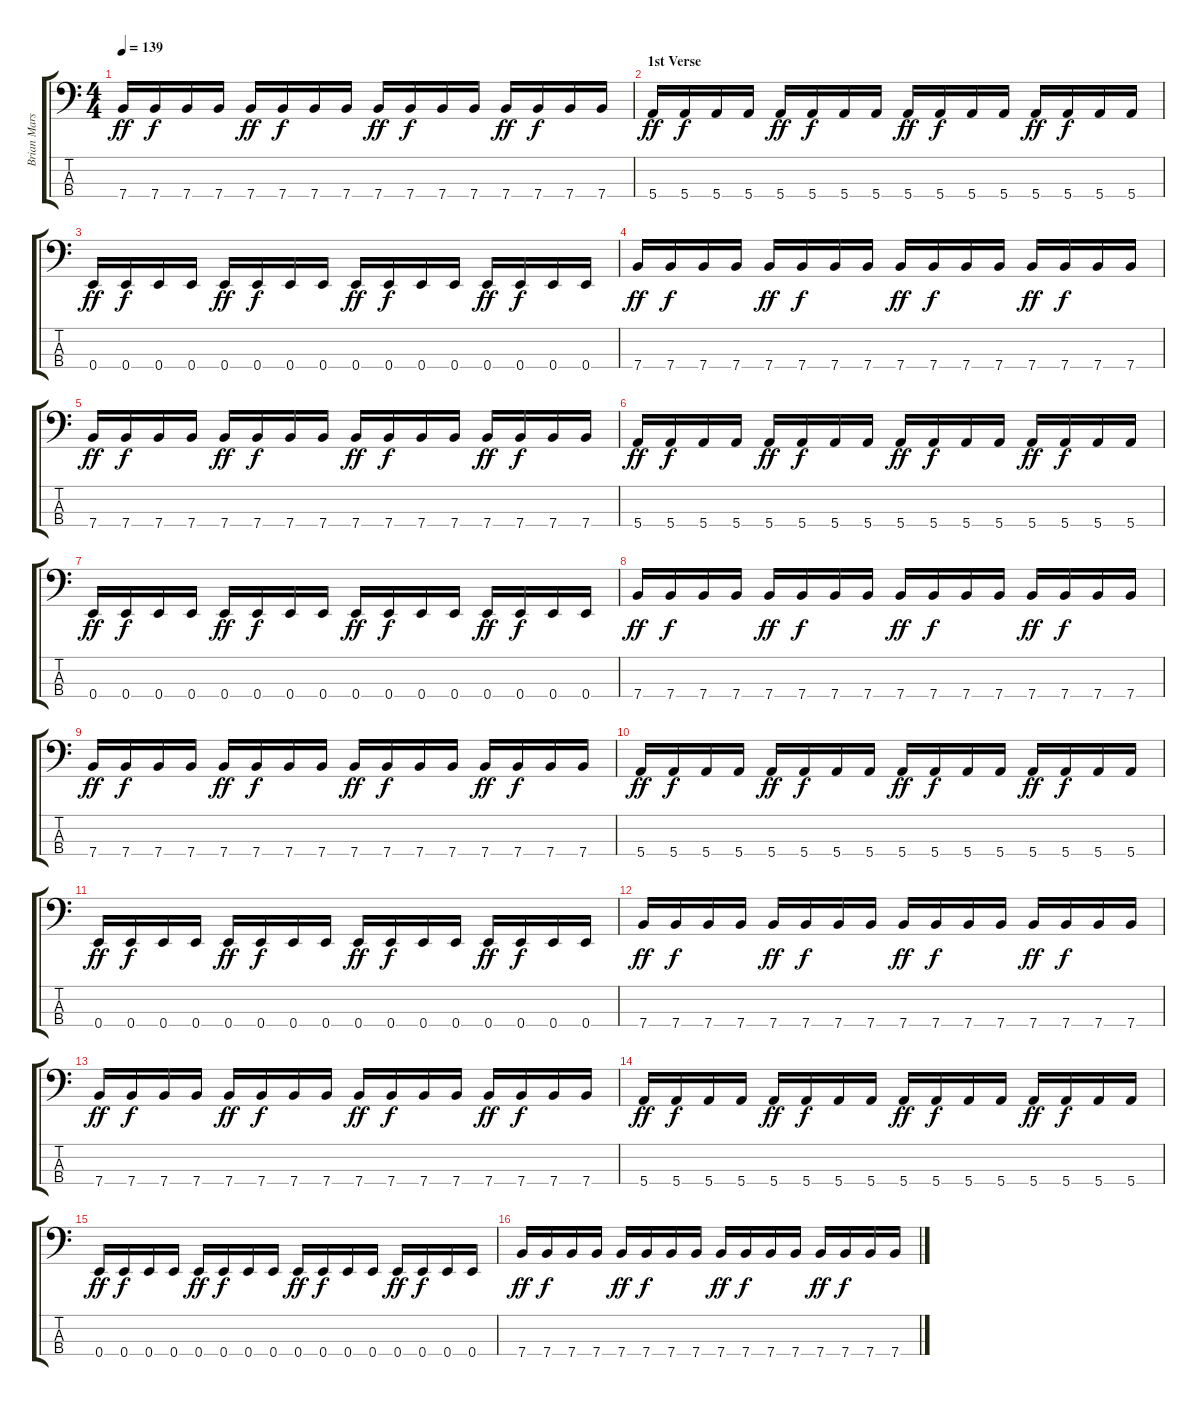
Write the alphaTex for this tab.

\track ("Brian Marshall - Bass" "Brian Mars") {instrument electricbasspick}
\staff {score tabs}
\tuning (G2 D2 A1 E1) {hide}
\ts (4 4)
\tempo 139
\clef f4
\ks c
7.4.16{dy ff} 7.4.16{dy f} 7.4.16 7.4.16 7.4.16{dy ff} 7.4.16{dy f} 7.4.16 7.4.16 7.4.16{dy ff} 7.4.16{dy f} 7.4.16 7.4.16 7.4.16{dy ff} 7.4.16{dy f} 7.4.16 7.4.16 |
\section ("" "1st Verse")
5.4.16{dy ff} 5.4.16{dy f} 5.4.16 5.4.16 5.4.16{dy ff} 5.4.16{dy f} 5.4.16 5.4.16 5.4.16{dy ff} 5.4.16{dy f} 5.4.16 5.4.16 5.4.16{dy ff} 5.4.16{dy f} 5.4.16 5.4.16 |
0.4.16{dy ff} 0.4.16{dy f} 0.4.16 0.4.16 0.4.16{dy ff} 0.4.16{dy f} 0.4.16 0.4.16 0.4.16{dy ff} 0.4.16{dy f} 0.4.16 0.4.16 0.4.16{dy ff} 0.4.16{dy f} 0.4.16 0.4.16 |
7.4.16{dy ff} 7.4.16{dy f} 7.4.16 7.4.16 7.4.16{dy ff} 7.4.16{dy f} 7.4.16 7.4.16 7.4.16{dy ff} 7.4.16{dy f} 7.4.16 7.4.16 7.4.16{dy ff} 7.4.16{dy f} 7.4.16 7.4.16 |
7.4.16{dy ff} 7.4.16{dy f} 7.4.16 7.4.16 7.4.16{dy ff} 7.4.16{dy f} 7.4.16 7.4.16 7.4.16{dy ff} 7.4.16{dy f} 7.4.16 7.4.16 7.4.16{dy ff} 7.4.16{dy f} 7.4.16 7.4.16 |
5.4.16{dy ff} 5.4.16{dy f} 5.4.16 5.4.16 5.4.16{dy ff} 5.4.16{dy f} 5.4.16 5.4.16 5.4.16{dy ff} 5.4.16{dy f} 5.4.16 5.4.16 5.4.16{dy ff} 5.4.16{dy f} 5.4.16 5.4.16 |
0.4.16{dy ff} 0.4.16{dy f} 0.4.16 0.4.16 0.4.16{dy ff} 0.4.16{dy f} 0.4.16 0.4.16 0.4.16{dy ff} 0.4.16{dy f} 0.4.16 0.4.16 0.4.16{dy ff} 0.4.16{dy f} 0.4.16 0.4.16 |
7.4.16{dy ff} 7.4.16{dy f} 7.4.16 7.4.16 7.4.16{dy ff} 7.4.16{dy f} 7.4.16 7.4.16 7.4.16{dy ff} 7.4.16{dy f} 7.4.16 7.4.16 7.4.16{dy ff} 7.4.16{dy f} 7.4.16 7.4.16 |
7.4.16{dy ff} 7.4.16{dy f} 7.4.16 7.4.16 7.4.16{dy ff} 7.4.16{dy f} 7.4.16 7.4.16 7.4.16{dy ff} 7.4.16{dy f} 7.4.16 7.4.16 7.4.16{dy ff} 7.4.16{dy f} 7.4.16 7.4.16 |
5.4.16{dy ff} 5.4.16{dy f} 5.4.16 5.4.16 5.4.16{dy ff} 5.4.16{dy f} 5.4.16 5.4.16 5.4.16{dy ff} 5.4.16{dy f} 5.4.16 5.4.16 5.4.16{dy ff} 5.4.16{dy f} 5.4.16 5.4.16 |
0.4.16{dy ff} 0.4.16{dy f} 0.4.16 0.4.16 0.4.16{dy ff} 0.4.16{dy f} 0.4.16 0.4.16 0.4.16{dy ff} 0.4.16{dy f} 0.4.16 0.4.16 0.4.16{dy ff} 0.4.16{dy f} 0.4.16 0.4.16 |
7.4.16{dy ff} 7.4.16{dy f} 7.4.16 7.4.16 7.4.16{dy ff} 7.4.16{dy f} 7.4.16 7.4.16 7.4.16{dy ff} 7.4.16{dy f} 7.4.16 7.4.16 7.4.16{dy ff} 7.4.16{dy f} 7.4.16 7.4.16 |
7.4.16{dy ff} 7.4.16{dy f} 7.4.16 7.4.16 7.4.16{dy ff} 7.4.16{dy f} 7.4.16 7.4.16 7.4.16{dy ff} 7.4.16{dy f} 7.4.16 7.4.16 7.4.16{dy ff} 7.4.16{dy f} 7.4.16 7.4.16 |
5.4.16{dy ff} 5.4.16{dy f} 5.4.16 5.4.16 5.4.16{dy ff} 5.4.16{dy f} 5.4.16 5.4.16 5.4.16{dy ff} 5.4.16{dy f} 5.4.16 5.4.16 5.4.16{dy ff} 5.4.16{dy f} 5.4.16 5.4.16 |
0.4.16{dy ff} 0.4.16{dy f} 0.4.16 0.4.16 0.4.16{dy ff} 0.4.16{dy f} 0.4.16 0.4.16 0.4.16{dy ff} 0.4.16{dy f} 0.4.16 0.4.16 0.4.16{dy ff} 0.4.16{dy f} 0.4.16 0.4.16 |
7.4.16{dy ff} 7.4.16{dy f} 7.4.16 7.4.16 7.4.16{dy ff} 7.4.16{dy f} 7.4.16 7.4.16 7.4.16{dy ff} 7.4.16{dy f} 7.4.16 7.4.16 7.4.16{dy ff} 7.4.16{dy f} 7.4.16 7.4.16
